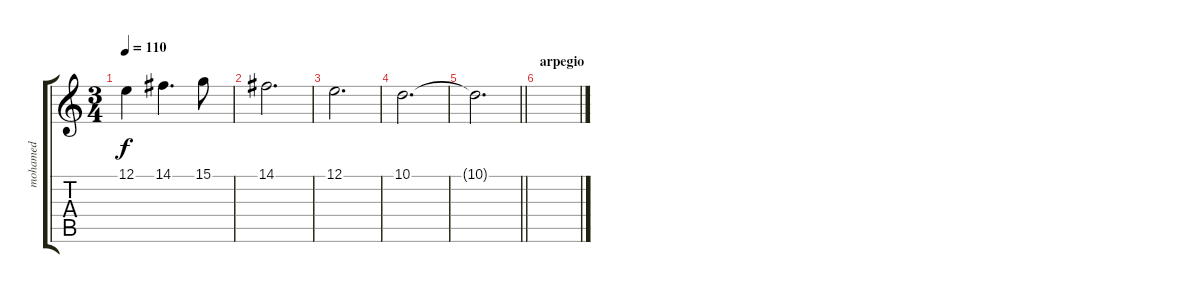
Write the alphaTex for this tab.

\track ("mohamed" "mohamed") {instrument violin}
\staff {score tabs}
\tuning (E4 B3 G3 D3 A2 E2) {hide}
\ts (3 4)
\tempo 110
\clef g2
\ks c
12.1.4{dy f} 14.1.4{d} 15.1.8 |
14.1.2{d} |
12.1.2{d} |
10.1.2{d} |
\barLineRight lightlight
10.1{t}.2{d} |
\section ("" "arpegio")
